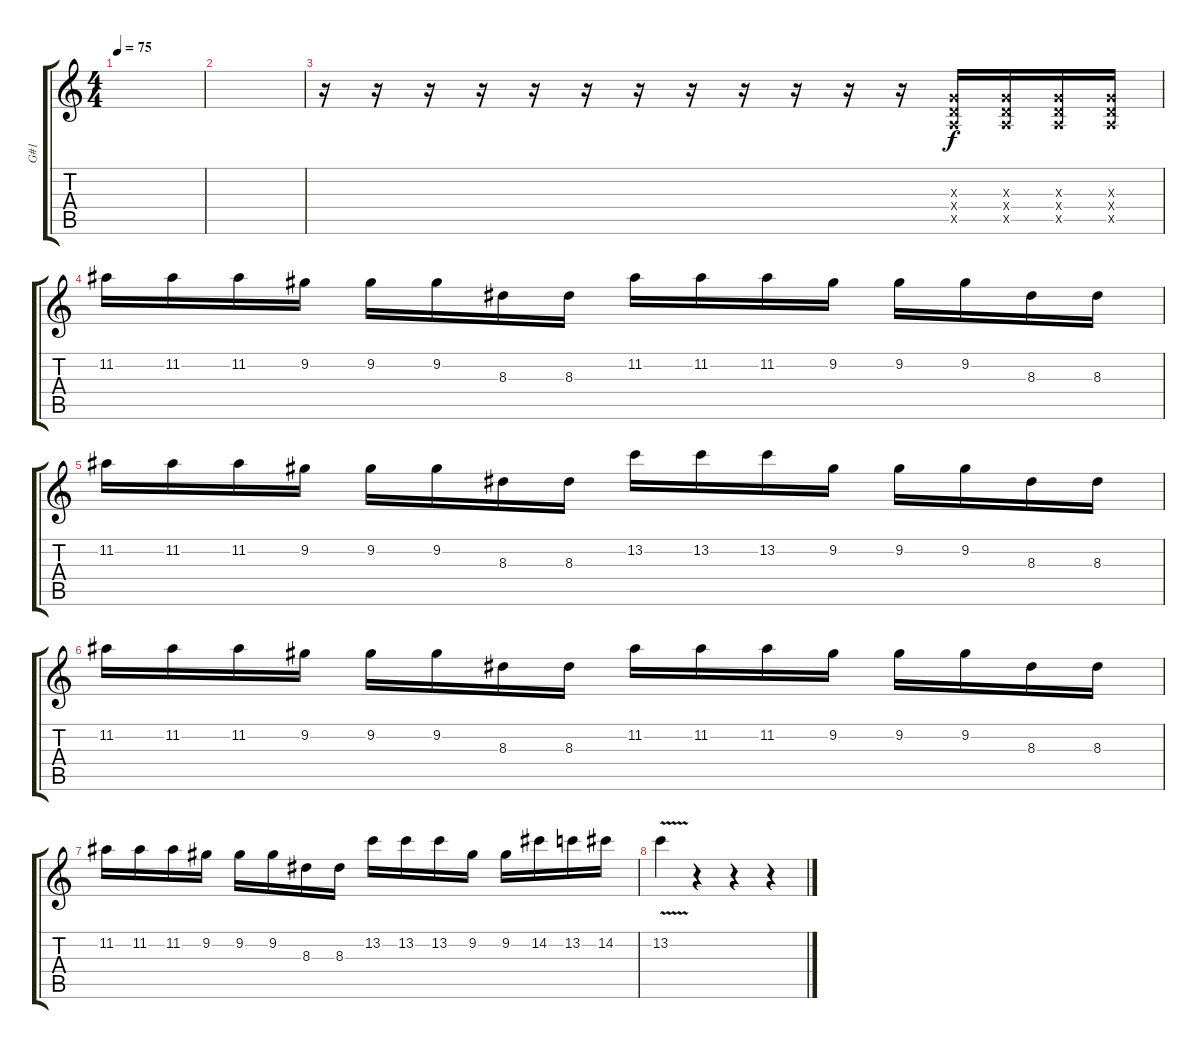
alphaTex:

\track ("G#1" "G#1") {instrument electricguitarclean}
\staff {score tabs}
\tuning (E4 B3 G3 D3 A2 E2) {hide}
\ts (4 4)
\tempo 75
\clef g2
\ks c
|
|
r.16{volume 16 instrument distortionguitar} r.16 r.16 r.16 r.16 r.16 r.16 r.16 r.16 r.16 r.16 r.16 (0.3{x} 0.4{x} 0.5{x}).16 (0.3{x} 0.4{x} 0.5{x}).16 (0.3{x} 0.4{x} 0.5{x}).16 (0.3{x} 0.4{x} 0.5{x}).16 |
11.2.16 11.2.16 11.2.16 9.2.16 9.2.16 9.2.16 8.3.16 8.3.16 11.2.16 11.2.16 11.2.16 9.2.16 9.2.16 9.2.16 8.3.16 8.3.16 |
11.2.16 11.2.16 11.2.16 9.2.16 9.2.16 9.2.16 8.3.16 8.3.16 13.2.16 13.2.16 13.2.16 9.2.16 9.2.16 9.2.16 8.3.16 8.3.16 |
11.2.16 11.2.16 11.2.16 9.2.16 9.2.16 9.2.16 8.3.16 8.3.16 11.2.16 11.2.16 11.2.16 9.2.16 9.2.16 9.2.16 8.3.16 8.3.16 |
11.2.16 11.2.16 11.2.16 9.2.16 9.2.16 9.2.16 8.3.16 8.3.16 13.2.16 13.2.16 13.2.16 9.2.16 9.2.16 14.2.16 13.2.16 14.2.16 |
13.2{v}.4 r.4 r.4 r.4
